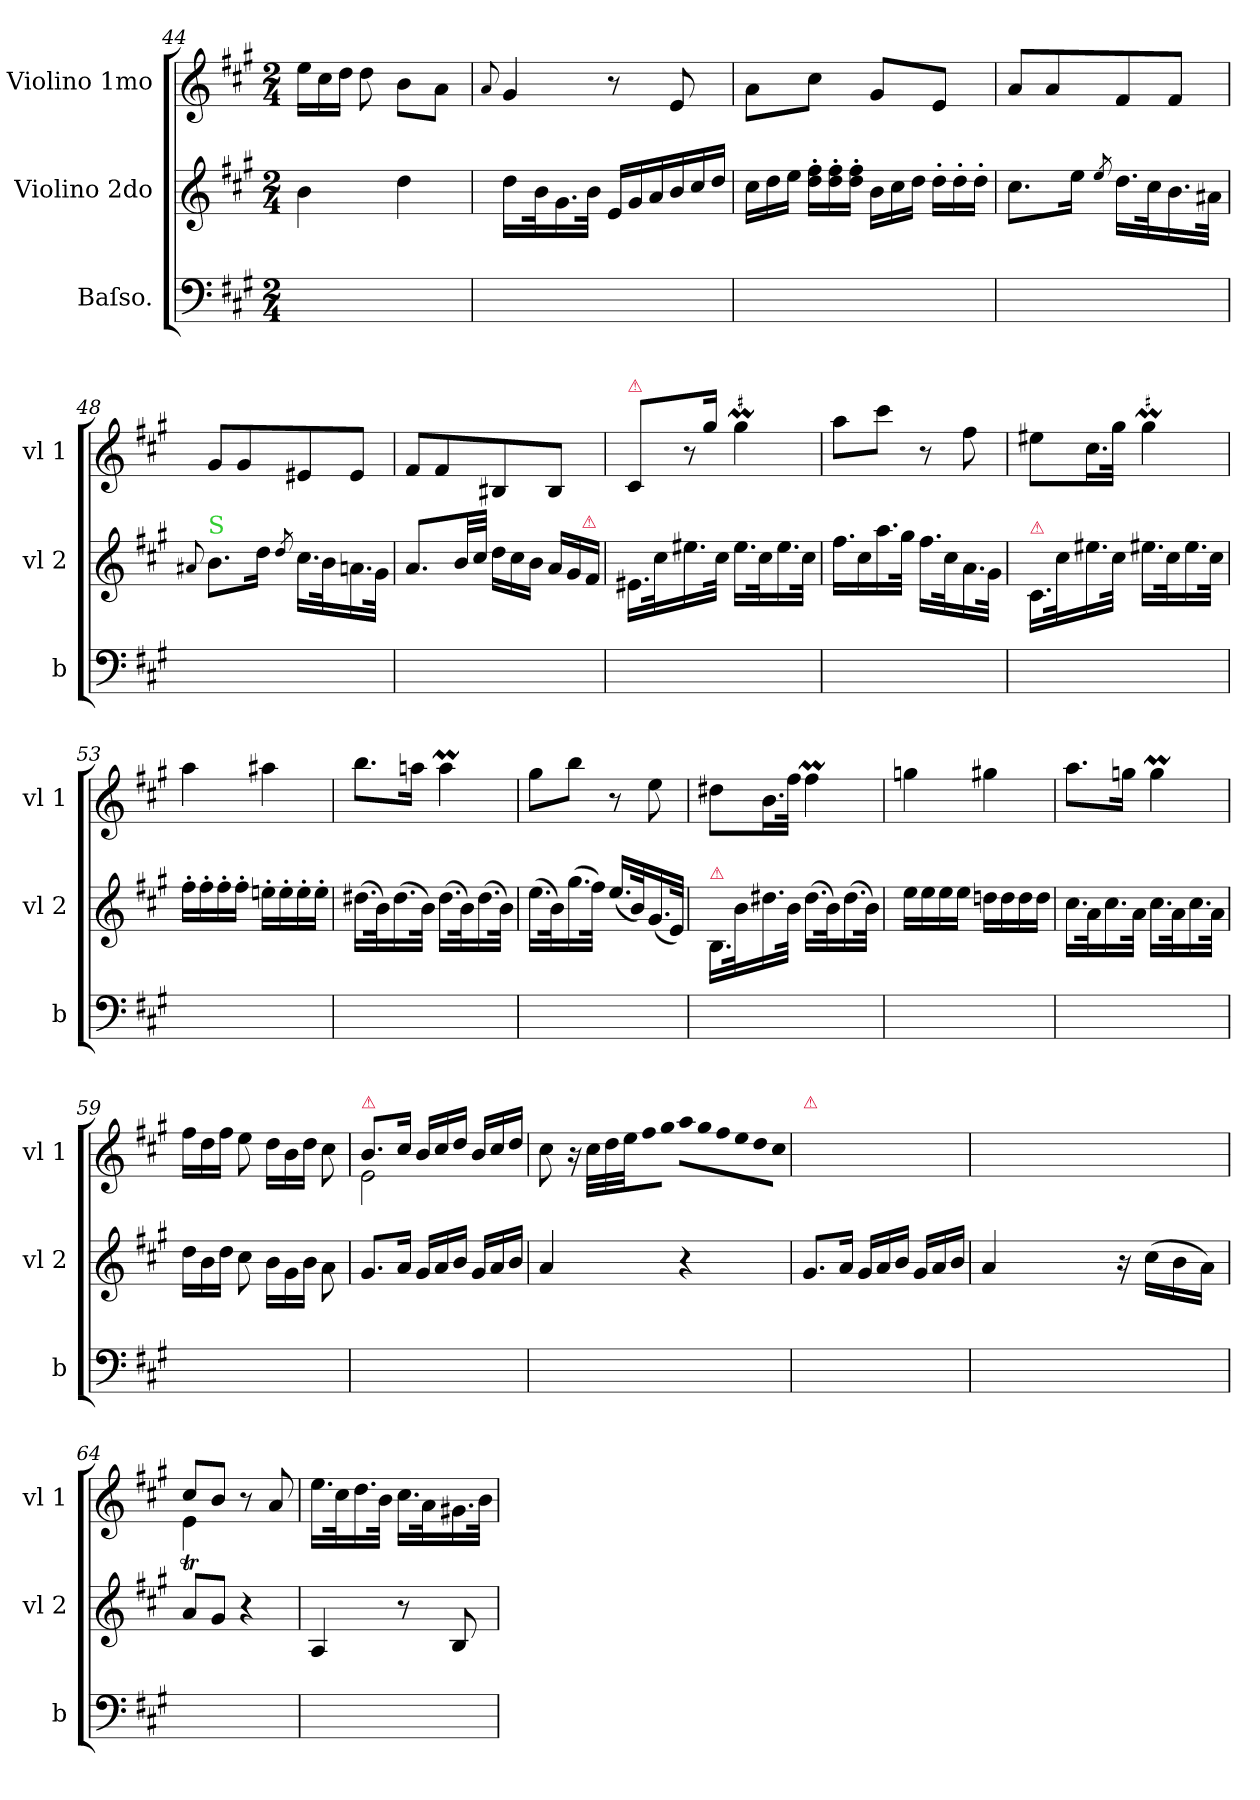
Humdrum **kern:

**kern	**kern	**kern
*part3	*part2	*part1
*staff3	*staff2	*staff1
*I"Baſso.	*I"Violino 2do	*I"Violino 1mo
*I'b	*I'vl 2	*I'vl 1
*clefF4	*clefG2	*clefG2
*k[f#c#g#]	*k[f#c#g#]	*k[f#c#g#]
*A:	*A:	*A:
*M2/4	*M2/4	*M2/4
*	*	*Xtuplet
=44	=44	=44
2ryy	4b\	24ee\LL
.	.	24cc#\
.	.	24dd\JJ
.	.	8dd\
.	4dd\	8b\L
.	.	8a\J
=45	=45	=45
.	.	8qqa/
!	!LO:N:vis=16	!
2ryy	16.dd\LL	4g#/
.	32b\K	.
.	16.g#\	.
.	32b\JJk	.
*	*Xtuplet	*
.	24e/LL	8r
.	24g#/	.
.	24a/	.
.	24b/	8e/
.	24cc#/	.
.	24dd/JJ	.
=46	=46	=46
2ryy	24cc#\LL	8a\L
.	24dd\	.
.	24ee\JJ	.
.	24dd'\ 24ff#'\LL	8cc#\J
.	24dd'\ 24ff#'\	.
.	24dd'\ 24ff#'\JJ	.
.	24b\LL	8g#/L
.	24cc#\	.
.	24dd\JJ	.
.	24dd'\LL	8e/J
.	24dd'\	.
.	24dd'\JJ	.
=47	=47	=47
2ryy	8.cc#\L	8a/L
.	.	8a/
.	16ee\Jk	.
.	8qee/	.
.	16.dd\LL	8f#/
.	32cc#\K	.
.	16.b\	8f#/J
.	32a#X\JJk	.
=48	=48	=48
.	8qqa#X/	.
!	!LO:TX:a:color=limegreen:t=S	!
2ryy	8.b\L	8g#/L
.	.	8g#/
.	16dd\Jk	.
.	8qdd/	.
.	16.cc#\LL	8e#X/
.	32b\K	.
.	16.an\	8e#/J
.	32g#\JJk	.
=49	=49	=49
2ryy	8.a/L	8f#/L
.	.	8f#/
.	32b/LL	.
.	32cc#/JJJ	.
.	24dd\LL	8B#X/
.	24cc#\	.
.	24b\JJ	.
.	24a/LL	8B#/J
.	24g#/	.
!	!LO:TX:a:color=crimson:t=⚠	!
.	24f#/JJ	.
=50	=50	=50
!	!	!LO:TX:a:color=crimson:t=⚠
2ryy	16.e#X\LL	8c#/L
.	32cc#\K	.
!	!	!LO:N:vis=8
.	16.ee#X\	16r
.	.	16gg#\Jk
.	32cc#\JJk	.
.	16.ee#\LL	4gg#M\
.	32cc#\K	.
.	16.ee#\	.
.	32cc#\JJk	.
=51	=51	=51
2ryy	16.ff#\LL	8aa\L
!	!LO:N:vis=16	!
.	32cc#\	.
.	16.aa\	8ccc#\J
.	32gg#\JJk	.
.	16.ff#\LL	8r
.	32cc#\K	.
.	16.a\	8ff#\
.	32g#\JJk	.
=52	=52	=52
!	!LO:TX:a:color=crimson:t=⚠	!
2ryy	16.c#/LL	8ee#X\L
.	32cc#\K	.
.	16.ee#X\	16.cc#\L
.	32cc#\JJk	32gg#\JJk
.	16.ee#X\LL	4gg#M\
.	32cc#\K	.
.	16.ee#\	.
.	32cc#\JJk	.
=53	=53	=53
2ryy	16ff#'\LL	4aa\
.	16ff#'\	.
.	16ff#'\	.
.	16ff#'\JJ	.
.	16een'\LL	4aa#X\
.	16ee'\	.
.	16ee'\	.
.	16ee'\JJ	.
=54	=54	=54
2ryy	(16.dd#X\LL	8.bb\L
.	32b\K)	.
.	(16.dd#\	.
.	.	16aan\Jk
.	32b\JJk)	.
.	(16.dd#\LL	4aaM\
.	32b\K)	.
.	(16.dd#\	.
.	32b\JJk)	.
=55	=55	=55
2ryy	(16.ee\LL	8gg#\L
.	32b\K)	.
.	(16.gg#\	8bb\J
.	32ff#\JJk)	.
.	(16.ee/LL	8r
.	32b/K)	.
.	(16.g#/	8ee\
.	32e/JJk)	.
=56	=56	=56
!	!LO:TX:a:color=crimson:t=⚠	!
2ryy	16.B/LL	8dd#X\L
.	32b\K	.
.	16.dd#X\	16.b\L
.	32b\JJk	32ff#\JJk
.	(16.dd#\LL	4ff#M\
.	32b\K)	.
.	(16.dd#\	.
.	32b\JJk)	.
=57	=57	=57
2ryy	16ee\LL	4ggn\
.	16ee\	.
.	16ee\	.
.	16ee\JJ	.
.	16ddn\LL	4gg#X\
.	16dd\	.
.	16dd\	.
.	16dd\JJ	.
=58	=58	=58
2ryy	16.cc#\LL	8.aa\L
.	32a\K	.
.	16.cc#\	.
.	.	16ggn\Jk
.	32a\JJk	.
.	16.cc#\LL	4ggM\
.	32a\K	.
.	16.cc#\	.
.	32a\JJk	.
=59	=59	=59
2ryy	24dd\LL	24ff#\LL
.	24b\	24dd\
.	24dd\JJ	24ff#\JJ
.	8cc#\	8ee\
.	24b\LL	24dd\LL
.	24g#\	24b\
.	24b\JJ	24dd\JJ
.	8a\	8cc#\
=60	=60	=60
*	*	*^
!	!	!LO:TX:a:color=crimson:t=⚠	!
2ryy	8.g#/L	8.b/L	2e\
.	16a/Jk	16cc#/Jk	.
.	24g#/LL	24b/LL	.
.	24a/	24cc#/	.
.	24b/JJ	24dd/JJ	.
.	24g#/LL	24b/LL	.
.	24a/	24cc#/	.
.	24b/JJ	24dd/JJ	.
*	*	*v	*v
=61	=61	=61
2ryy	4a/	8cc#\
.	.	24r
.	.	48cc#\LLL
.	.	48dd\
.	.	48ee\
!	!	!LO:N:vis=32
.	.	96ff#\
!	!	!LO:N:vis=32
.	.	96gg#\JJJ
!	!	!LO:N:vis=32
.	4r	24aa\LLL
!	!	!LO:N:vis=32
.	.	24gg#\
!	!	!LO:N:vis=32
.	.	24ff#\
!	!	!LO:N:vis=32
.	.	24ee\
!	!	!LO:N:vis=32
.	.	24dd\
!	!	!LO:N:vis=32
.	.	24cc#\JJJ
=62	=62	=62
*	*	*^
!	!	!LO:TX:a:color=crimson:t=⚠	!
2ryy	8.g#/L	8.b/Lyy	2e\yy
.	16a/Jk	16cc#/Jkyy	.
.	24g#/LL	24b/LLyy	.
.	24a/	24cc#/yy	.
.	24b/JJ	24dd/JJyy	.
.	24g#/LL	24b/LLyy	.
.	24a/	24cc#/yy	.
.	24b/JJ	24dd/JJyy	.
*	*	*v	*v
=63	=63	=63
2ryy	4a/	8cc#\yy
.	.	24ryy
.	.	48cc#\LLLyy
.	.	48dd\yy
.	.	48ee\yy
!	!	!LO:N:vis=32
.	.	96ff#\yy
!	!	!LO:N:vis=32
.	.	96gg#\JJJyy
!	!	!LO:N:vis=32
.	16r	24aa\LLLyy
!	!	!LO:N:vis=32
.	.	24gg#\yy
.	(16cc#\LL	.
!	!	!LO:N:vis=32
.	.	24ff#\yy
!	!	!LO:N:vis=32
.	16b\	24ee\yy
!	!	!LO:N:vis=32
.	.	24dd\yy
.	16a\JJ)	.
!	!	!LO:N:vis=32
.	.	24cc#\JJJyy
=64	=64	=64
*	*	*^
2ryy	8aT/L	8cc#/L	4e\
.	8g#/J	8b/J	.
.	4r	8r	4ryy
.	.	8a/	.
*	*	*v	*v
=65	=65	=65
2ryy	4A/	16.ee\LL
.	.	32cc#\K
.	.	16.dd\
.	.	32b\JJk
.	8r	16.cc#\LL
.	.	32a\K
.	8B/	16.g#X\
.	.	32b\JJk
=	=	=
*-	*-	*-
